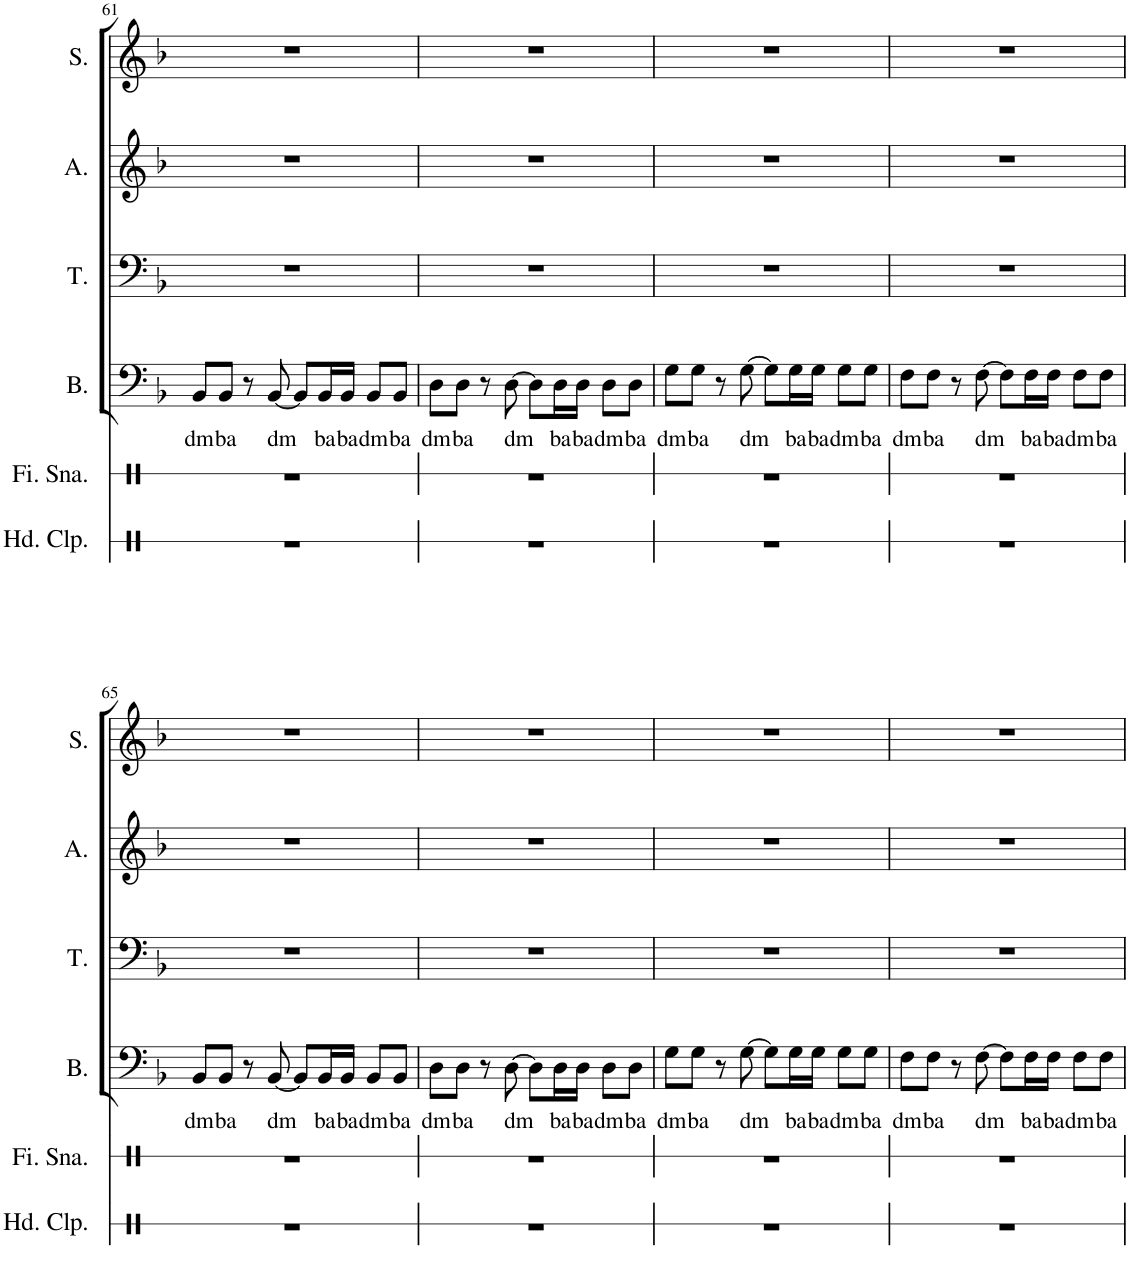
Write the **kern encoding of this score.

**kern	**kern	**kern	**text	**kern	**kern	**kern
*part6	*part5	*part4	*part4	*part3	*part2	*part1
*staff6	*staff5	*staff4	*staff4	*staff3	*staff2	*staff1
*I"Hand Clap	*I"Finger Snap	*I"Bass	*	*I"Tenor	*I"Alto	*I"Soprano
*I'Hd. Clp.	*I'Fi. Sna.	*I'B.	*	*I'T.	*I'A.	*I'S.
!!LO:PB:g=z
*clefX	*clefX	*clefF4	*	*clefF4	*clefG2	*clefG2
*k[]	*k[]	*k[b-]	*	*k[b-]	*k[b-]	*k[b-]
*M4/4	*M4/4	*M4/4	*	*M4/4	*M4/4	*M4/4
=61	=61	=61	=61	=61	=61	=61
!	!	!	!LO:LY:b	!	!	!
1r	1r	8BB-/L	dm	1r	1r	1r
!	!	!	!LO:LY:b	!	!	!
.	.	8BB-/J	ba	.	.	.
.	.	8r	.	.	.	.
!	!	!	!LO:LY:b	!	!	!
.	.	[8BB-/	dm	.	.	.
.	.	8BB-/L]	.	.	.	.
!	!	!	!LO:LY:b	!	!	!
.	.	16BB-/L	ba	.	.	.
!	!	!	!LO:LY:b	!	!	!
.	.	16BB-/JJ	ba	.	.	.
!	!	!	!LO:LY:b	!	!	!
.	.	8BB-/L	dm	.	.	.
!	!	!	!LO:LY:b	!	!	!
.	.	8BB-/J	ba	.	.	.
=62	=62	=62	=62	=62	=62	=62
!	!	!	!LO:LY:b	!	!	!
1r	1r	8D\L	dm	1r	1r	1r
!	!	!	!LO:LY:b	!	!	!
.	.	8D\J	ba	.	.	.
.	.	8r	.	.	.	.
!	!	!	!LO:LY:b	!	!	!
.	.	[8D\	dm	.	.	.
.	.	8D\L]	.	.	.	.
!	!	!	!LO:LY:b	!	!	!
.	.	16D\L	ba	.	.	.
!	!	!	!LO:LY:b	!	!	!
.	.	16D\JJ	ba	.	.	.
!	!	!	!LO:LY:b	!	!	!
.	.	8D\L	dm	.	.	.
!	!	!	!LO:LY:b	!	!	!
.	.	8D\J	ba	.	.	.
=63	=63	=63	=63	=63	=63	=63
!	!	!	!LO:LY:b	!	!	!
1r	1r	8G\L	dm	1r	1r	1r
!	!	!	!LO:LY:b	!	!	!
.	.	8G\J	ba	.	.	.
.	.	8r	.	.	.	.
!	!	!	!LO:LY:b	!	!	!
.	.	[8G\	dm	.	.	.
.	.	8G\L]	.	.	.	.
!	!	!	!LO:LY:b	!	!	!
.	.	16G\L	ba	.	.	.
!	!	!	!LO:LY:b	!	!	!
.	.	16G\JJ	ba	.	.	.
!	!	!	!LO:LY:b	!	!	!
.	.	8G\L	dm	.	.	.
!	!	!	!LO:LY:b	!	!	!
.	.	8G\J	ba	.	.	.
=64	=64	=64	=64	=64	=64	=64
!	!	!	!LO:LY:b	!	!	!
1r	1r	8F\L	dm	1r	1r	1r
!	!	!	!LO:LY:b	!	!	!
.	.	8F\J	ba	.	.	.
.	.	8r	.	.	.	.
!	!	!	!LO:LY:b	!	!	!
.	.	[8F\	dm	.	.	.
.	.	8F\L]	.	.	.	.
!	!	!	!LO:LY:b	!	!	!
.	.	16F\L	ba	.	.	.
!	!	!	!LO:LY:b	!	!	!
.	.	16F\JJ	ba	.	.	.
!	!	!	!LO:LY:b	!	!	!
.	.	8F\L	dm	.	.	.
!	!	!	!LO:LY:b	!	!	!
.	.	8F\J	ba	.	.	.
!!LO:LB:g=z
=65	=65	=65	=65	=65	=65	=65
!	!	!	!LO:LY:b	!	!	!
1r	1r	8BB-/L	dm	1r	1r	1r
!	!	!	!LO:LY:b	!	!	!
.	.	8BB-/J	ba	.	.	.
.	.	8r	.	.	.	.
!	!	!	!LO:LY:b	!	!	!
.	.	[8BB-/	dm	.	.	.
.	.	8BB-/L]	.	.	.	.
!	!	!	!LO:LY:b	!	!	!
.	.	16BB-/L	ba	.	.	.
!	!	!	!LO:LY:b	!	!	!
.	.	16BB-/JJ	ba	.	.	.
!	!	!	!LO:LY:b	!	!	!
.	.	8BB-/L	dm	.	.	.
!	!	!	!LO:LY:b	!	!	!
.	.	8BB-/J	ba	.	.	.
=66	=66	=66	=66	=66	=66	=66
!	!	!	!LO:LY:b	!	!	!
1r	1r	8D\L	dm	1r	1r	1r
!	!	!	!LO:LY:b	!	!	!
.	.	8D\J	ba	.	.	.
.	.	8r	.	.	.	.
!	!	!	!LO:LY:b	!	!	!
.	.	[8D\	dm	.	.	.
.	.	8D\L]	.	.	.	.
!	!	!	!LO:LY:b	!	!	!
.	.	16D\L	ba	.	.	.
!	!	!	!LO:LY:b	!	!	!
.	.	16D\JJ	ba	.	.	.
!	!	!	!LO:LY:b	!	!	!
.	.	8D\L	dm	.	.	.
!	!	!	!LO:LY:b	!	!	!
.	.	8D\J	ba	.	.	.
=67	=67	=67	=67	=67	=67	=67
!	!	!	!LO:LY:b	!	!	!
1r	1r	8G\L	dm	1r	1r	1r
!	!	!	!LO:LY:b	!	!	!
.	.	8G\J	ba	.	.	.
.	.	8r	.	.	.	.
!	!	!	!LO:LY:b	!	!	!
.	.	[8G\	dm	.	.	.
.	.	8G\L]	.	.	.	.
!	!	!	!LO:LY:b	!	!	!
.	.	16G\L	ba	.	.	.
!	!	!	!LO:LY:b	!	!	!
.	.	16G\JJ	ba	.	.	.
!	!	!	!LO:LY:b	!	!	!
.	.	8G\L	dm	.	.	.
!	!	!	!LO:LY:b	!	!	!
.	.	8G\J	ba	.	.	.
=68	=68	=68	=68	=68	=68	=68
!	!	!	!LO:LY:b	!	!	!
1r	1r	8F\L	dm	1r	1r	1r
!	!	!	!LO:LY:b	!	!	!
.	.	8F\J	ba	.	.	.
.	.	8r	.	.	.	.
!	!	!	!LO:LY:b	!	!	!
.	.	[8F\	dm	.	.	.
.	.	8F\L]	.	.	.	.
!	!	!	!LO:LY:b	!	!	!
.	.	16F\L	ba	.	.	.
!	!	!	!LO:LY:b	!	!	!
.	.	16F\JJ	ba	.	.	.
!	!	!	!LO:LY:b	!	!	!
.	.	8F\L	dm	.	.	.
!	!	!	!LO:LY:b	!	!	!
.	.	8F\J	ba	.	.	.
=	=	=	=	=	=	=
*-	*-	*-	*-	*-	*-	*-
